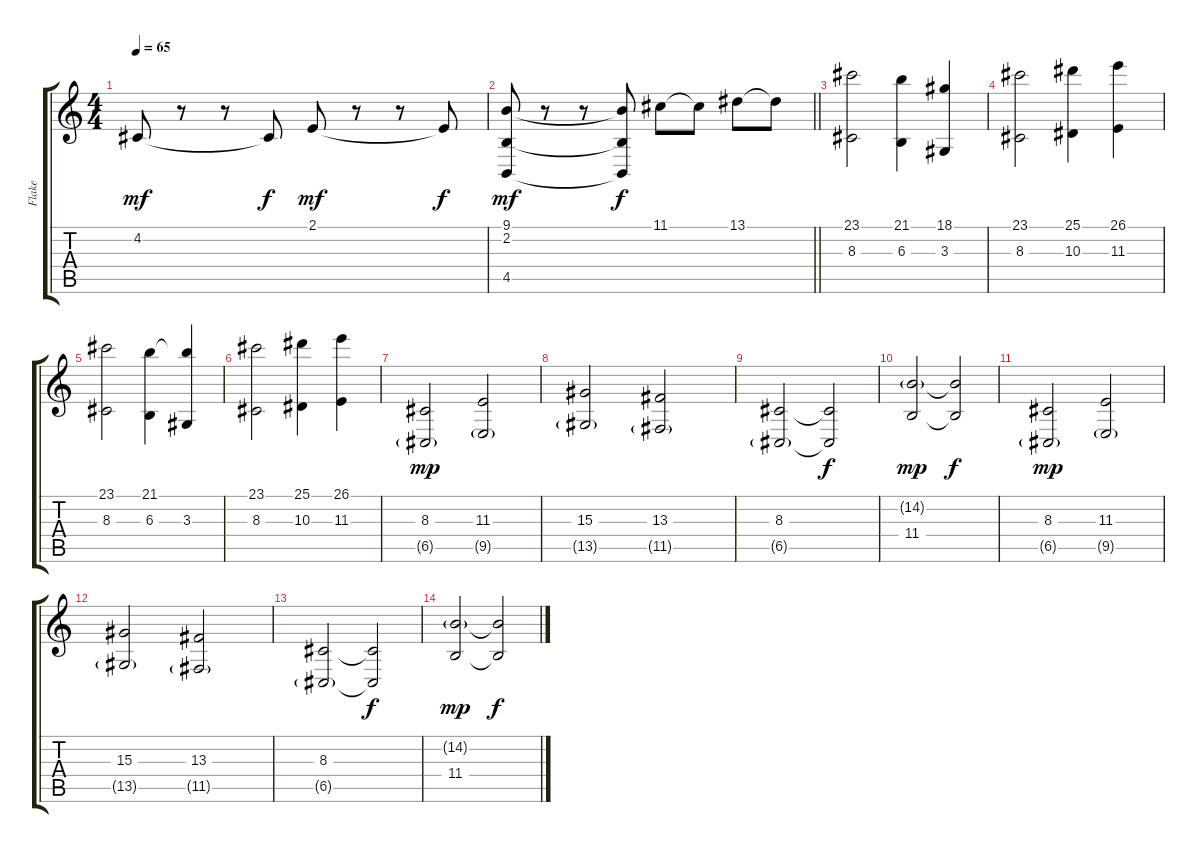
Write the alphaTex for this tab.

\track ("Flake" "Flake") {instrument lead2sawtooth}
\staff {score tabs}
\tuning (D4 A3 F3 C3 G2 C2) {hide}
\ts (4 4)
\tempo 65
\clef g2
\ks c
4.2.8{dy mf instrument stringensemble1} r.8 r.8 4.2{t}.8{dy f} 2.1.8{dy mf} r.8 r.8 2.1{t}.8{dy f} |
\barLineRight lightlight
(9.1 2.2 4.5).8{dy mf} r.8 r.8 (9.1{t} 2.2{t} 4.5{t}).8{dy f} 11.1.8 11.1{t}.8 13.1.8 13.1{t}.8 |
(23.1 8.3).2{volume 12 instrument choiraahs} (21.1 6.3).4 (18.1 3.3).4 |
(23.1 8.3).2 (25.1 10.3).4 (26.1 11.3).4 |
(23.1 8.3).2 (21.1 6.3).4 (21.1{t} 3.3).4 |
(23.1 8.3).2 (25.1 10.3).4 (26.1 11.3).4 |
(8.3 6.5{g}).2{dy mp instrument choiraahs} (11.3 9.5{g}).2 |
(15.3 13.5{g}).2 (13.3 11.5{g}).2 |
(8.3 6.5{g}).2 (8.3{t} 6.5{t}).2{dy f} |
(14.2{g} 11.4).2{dy mp} (14.2{t} 11.4{t}).2{dy f} |
(8.3 6.5{g}).2{dy mp instrument choiraahs} (11.3 9.5{g}).2 |
(15.3 13.5{g}).2 (13.3 11.5{g}).2 |
(8.3 6.5{g}).2 (8.3{t} 6.5{t}).2{dy f} |
(14.2{g} 11.4).2{dy mp} (14.2{t} 11.4{t}).2{dy f}
